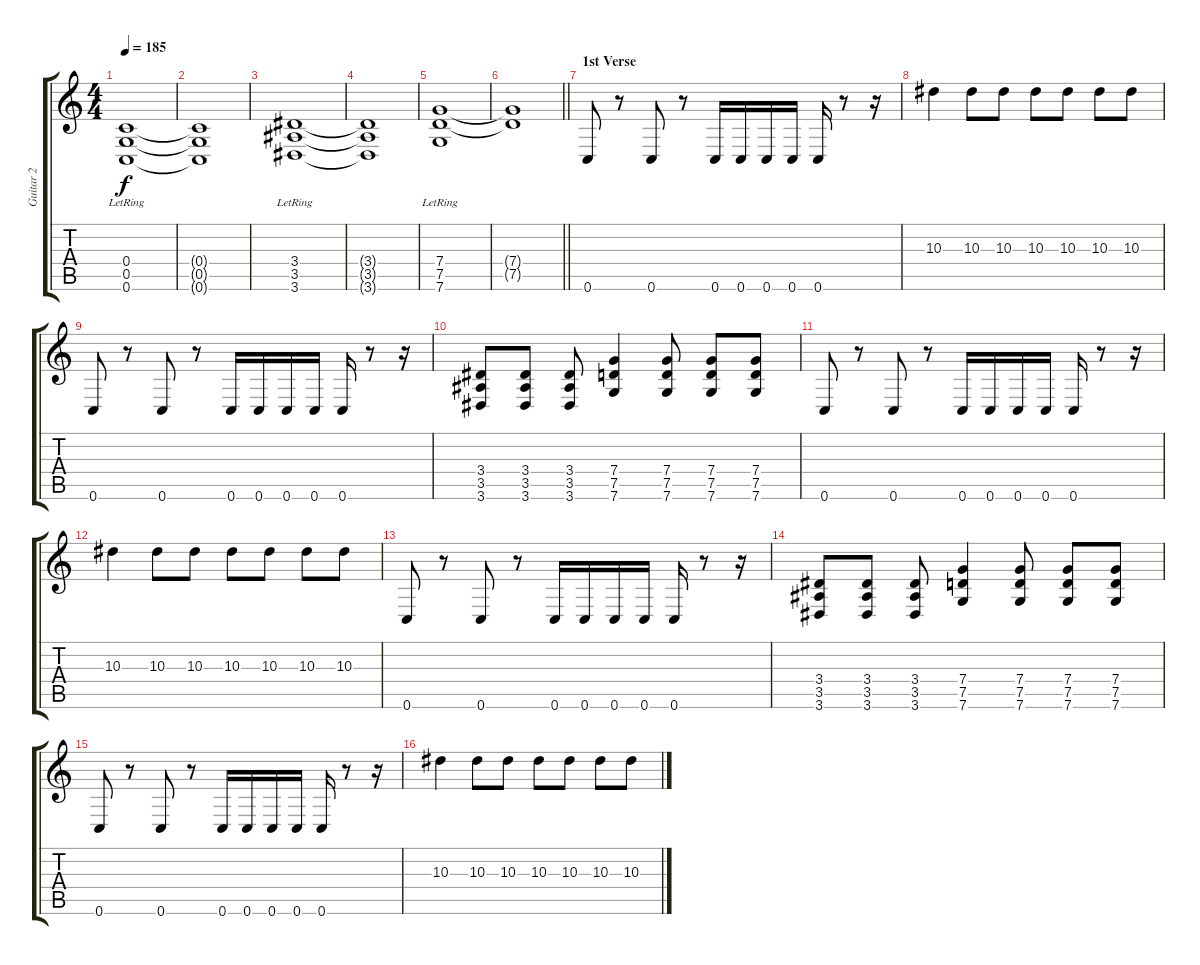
\track ("Guitar 2" "Guitar 2") {instrument distortionguitar}
\staff {score tabs}
\tuning (D4 A3 F3 C3 G2 C2) {hide}
\ts (4 4)
\tempo 185
\clef g2
\ks c
(0.4 0.5{lr} 0.6).1{dy f} |
(0.4{t} 0.5{t} 0.6{t}).1 |
(3.4 3.5{lr} 3.6).1 |
(3.4{t} 3.5{t} 3.6{t}).1 |
(7.4{lr} 7.5{lr} 7.6{lr}).1 |
\barLineRight lightlight
(7.4{t} 7.5{t}).1 |
\section ("" "1st Verse")
0.6.8 r.8 0.6.8 r.8 0.6.16 0.6.16 0.6.16 0.6.16 0.6.16 r.8 r.16 |
10.3.4 10.3.8 10.3.8 10.3.8 10.3.8 10.3.8 10.3.8 |
0.6.8 r.8 0.6.8 r.8 0.6.16 0.6.16 0.6.16 0.6.16 0.6.16 r.8 r.16 |
(3.4 3.5 3.6).8 (3.4 3.5 3.6).8 (3.4 3.5 3.6).8 (7.4 7.5 7.6).4 (7.4 7.5 7.6).8 (7.4 7.5 7.6).8 (7.4 7.5 7.6).8 |
0.6.8 r.8 0.6.8 r.8 0.6.16 0.6.16 0.6.16 0.6.16 0.6.16 r.8 r.16 |
10.3.4 10.3.8 10.3.8 10.3.8 10.3.8 10.3.8 10.3.8 |
0.6.8 r.8 0.6.8 r.8 0.6.16 0.6.16 0.6.16 0.6.16 0.6.16 r.8 r.16 |
(3.4 3.5 3.6).8 (3.4 3.5 3.6).8 (3.4 3.5 3.6).8 (7.4 7.5 7.6).4 (7.4 7.5 7.6).8 (7.4 7.5 7.6).8 (7.4 7.5 7.6).8 |
0.6.8 r.8 0.6.8 r.8 0.6.16 0.6.16 0.6.16 0.6.16 0.6.16 r.8 r.16 |
10.3.4 10.3.8 10.3.8 10.3.8 10.3.8 10.3.8 10.3.8
